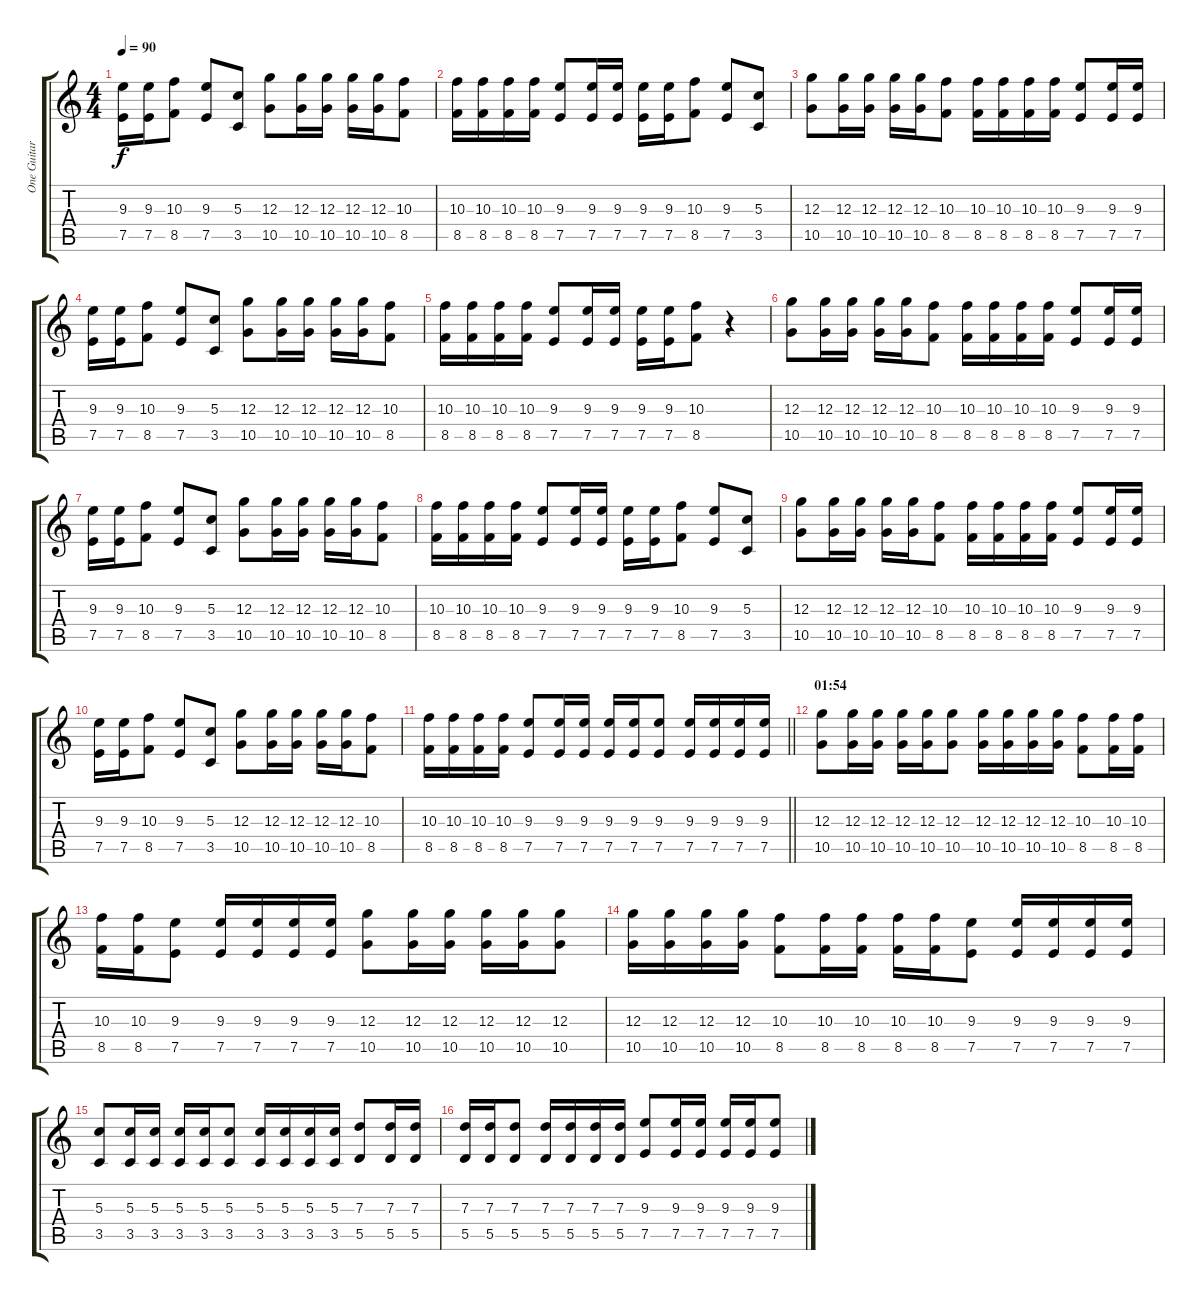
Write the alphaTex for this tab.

\track ("One Guitar (spare for tab)" "One Guitar") {instrument acousticguitarsteel}
\staff {score tabs}
\tuning (E4 B3 G3 D3 A2 E2) {hide}
\ts (4 4)
\tempo 90
\clef g2
\ks c
(9.3{t} 7.5{t}).16{dy f} (9.3 7.5).16 (10.3 8.5).8 (9.3 7.5).8 (5.3 3.5).8 (12.3 10.5).8 (12.3 10.5).16 (12.3 10.5).16 (12.3 10.5).16 (12.3 10.5).16 (10.3 8.5).8 |
(10.3 8.5).16 (10.3 8.5).16 (10.3 8.5).16 (10.3 8.5).16 (9.3 7.5).8 (9.3 7.5).16 (9.3 7.5).16 (9.3 7.5).16 (9.3 7.5).16 (10.3 8.5).8 (9.3 7.5).8 (5.3 3.5).8 |
(12.3 10.5).8 (12.3 10.5).16 (12.3 10.5).16 (12.3 10.5).16 (12.3 10.5).16 (10.3 8.5).8 (10.3 8.5).16 (10.3 8.5).16 (10.3 8.5).16 (10.3 8.5).16 (9.3 7.5).8 (9.3 7.5).16 (9.3 7.5).16 |
(9.3 7.5).16 (9.3 7.5).16 (10.3 8.5).8 (9.3 7.5).8 (5.3 3.5).8 (12.3 10.5).8 (12.3 10.5).16 (12.3 10.5).16 (12.3 10.5).16 (12.3 10.5).16 (10.3 8.5).8 |
(10.3 8.5).16 (10.3 8.5).16 (10.3 8.5).16 (10.3 8.5).16 (9.3 7.5).8 (9.3 7.5).16 (9.3 7.5).16 (9.3 7.5).16 (9.3 7.5).16 (10.3 8.5).8 r.4 |
(12.3 10.5).8 (12.3 10.5).16 (12.3 10.5).16 (12.3 10.5).16 (12.3 10.5).16 (10.3 8.5).8 (10.3 8.5).16 (10.3 8.5).16 (10.3 8.5).16 (10.3 8.5).16 (9.3 7.5).8 (9.3 7.5).16 (9.3 7.5).16 |
(9.3 7.5).16 (9.3 7.5).16 (10.3 8.5).8 (9.3 7.5).8 (5.3 3.5).8 (12.3 10.5).8 (12.3 10.5).16 (12.3 10.5).16 (12.3 10.5).16 (12.3 10.5).16 (10.3 8.5).8 |
(10.3 8.5).16 (10.3 8.5).16 (10.3 8.5).16 (10.3 8.5).16 (9.3 7.5).8 (9.3 7.5).16 (9.3 7.5).16 (9.3 7.5).16 (9.3 7.5).16 (10.3 8.5).8 (9.3 7.5).8 (5.3 3.5).8 |
(12.3 10.5).8 (12.3 10.5).16 (12.3 10.5).16 (12.3 10.5).16 (12.3 10.5).16 (10.3 8.5).8 (10.3 8.5).16 (10.3 8.5).16 (10.3 8.5).16 (10.3 8.5).16 (9.3 7.5).8 (9.3 7.5).16 (9.3 7.5).16 |
(9.3 7.5).16 (9.3 7.5).16 (10.3 8.5).8 (9.3 7.5).8 (5.3 3.5).8 (12.3 10.5).8 (12.3 10.5).16 (12.3 10.5).16 (12.3 10.5).16 (12.3 10.5).16 (10.3 8.5).8 |
\barLineRight lightlight
(10.3 8.5).16 (10.3 8.5).16 (10.3 8.5).16 (10.3 8.5).16 (9.3 7.5).8 (9.3 7.5).16 (9.3 7.5).16 (9.3 7.5).16 (9.3 7.5).16 (9.3 7.5).8 (9.3 7.5).16 (9.3 7.5).16 (9.3 7.5).16 (9.3 7.5).16 |
\section ("" "01:54")
(12.3 10.5).8 (12.3 10.5).16 (12.3 10.5).16 (12.3 10.5).16 (12.3 10.5).16 (12.3 10.5).8 (12.3 10.5).16 (12.3 10.5).16 (12.3 10.5).16 (12.3 10.5).16 (10.3 8.5).8 (10.3 8.5).16 (10.3 8.5).16 |
(10.3 8.5).16 (10.3 8.5).16 (9.3 7.5).8 (9.3 7.5).16 (9.3 7.5).16 (9.3 7.5).16 (9.3 7.5).16 (12.3 10.5).8 (12.3 10.5).16 (12.3 10.5).16 (12.3 10.5).16 (12.3 10.5).16 (12.3 10.5).8 |
(12.3 10.5).16 (12.3 10.5).16 (12.3 10.5).16 (12.3 10.5).16 (10.3 8.5).8 (10.3 8.5).16 (10.3 8.5).16 (10.3 8.5).16 (10.3 8.5).16 (9.3 7.5).8 (9.3 7.5).16 (9.3 7.5).16 (9.3 7.5).16 (9.3 7.5).16 |
(5.3 3.5).8 (5.3 3.5).16 (5.3 3.5).16 (5.3 3.5).16 (5.3 3.5).16 (5.3 3.5).8 (5.3 3.5).16 (5.3 3.5).16 (5.3 3.5).16 (5.3 3.5).16 (7.3 5.5).8 (7.3 5.5).16 (7.3 5.5).16 |
(7.3 5.5).16 (7.3 5.5).16 (7.3 5.5).8 (7.3 5.5).16 (7.3 5.5).16 (7.3 5.5).16 (7.3 5.5).16 (9.3 7.5).8 (9.3 7.5).16 (9.3 7.5).16 (9.3 7.5).16 (9.3 7.5).16 (9.3 7.5).8
